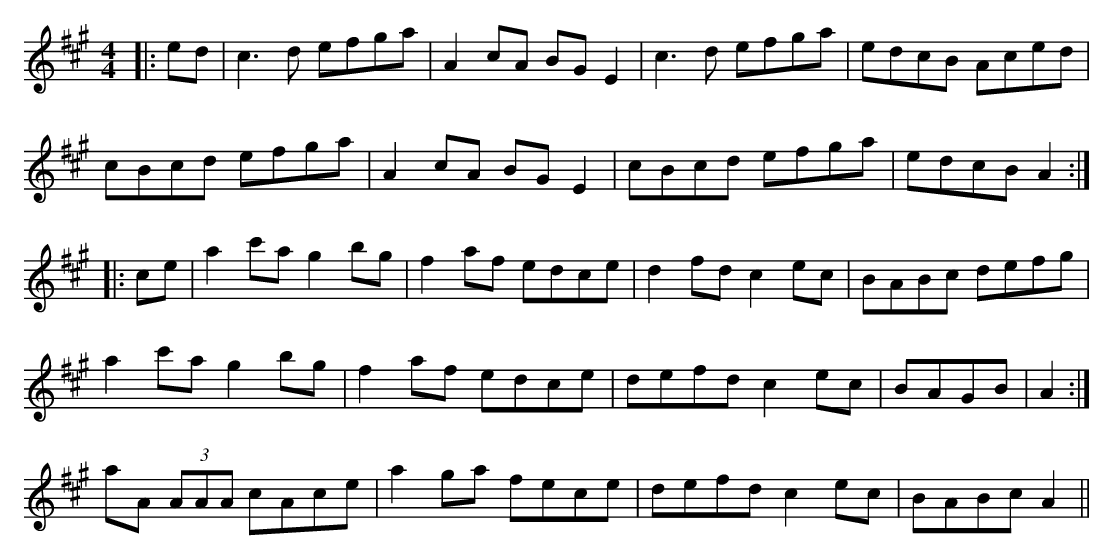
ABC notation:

X:1
M:4/4
K:A
|:ed|c3d efga|A2cA BGE2|c3d efga|edcB Aced|
cBcd efga|A2cA BGE2|cBcd efga|edcB A2:|
|:ce|a2c'a g2bg|f2af edce|d2fd c2ec|BABc defg|
1 a2c'a g2bg|f2af edce|defd c2ec|BAGB|A2:|
2 aA (3AAA cAce|a2ga fece|defd c2ec|BABc A2||
